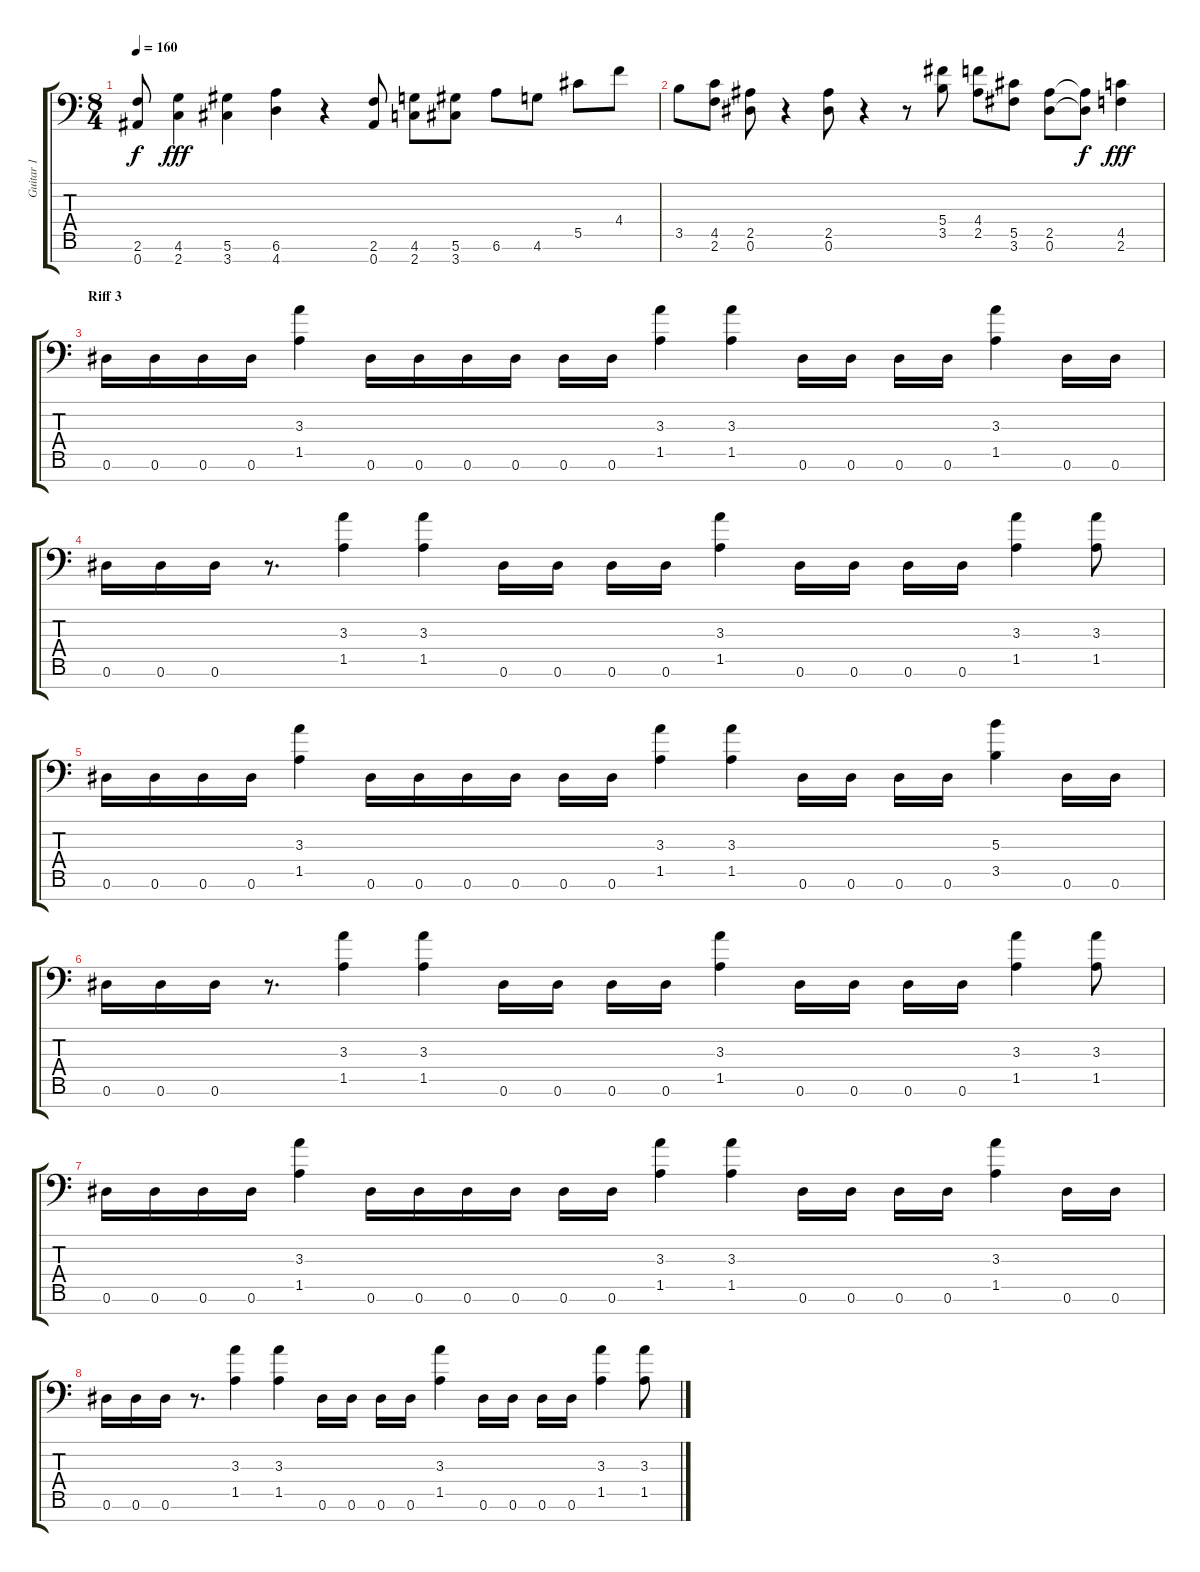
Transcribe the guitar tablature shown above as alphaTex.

\track ("Guitar 1" "Guitar 1") {instrument distortionguitar}
\staff {score tabs}
\tuning (Eb4 Bb3 Gb3 Db3 Ab2 Eb2 Bb1) {hide}
\ts (8 4)
\tempo 160
\clef f4
\ks c
(2.6{t} 0.7{t}).8{dy f} (4.6 2.7).4{dy fff} (5.6 3.7).4 (6.6 4.7).4 r.4 (2.6 0.7).8 (4.6 2.7).8 (5.6 3.7).8 6.6.8 4.6.8 5.5.8 4.4.8 |
3.5.8 (4.5 2.6).8 (2.5 0.6).8 r.4 (2.5 0.6).8 r.4 r.8 (5.4 3.5).8 (4.4 2.5).8 (5.5 3.6).8 (2.5 0.6).8 (2.5{t} 0.6{t}).8{dy f} (4.5 2.6).4{dy fff} |
\section ("" "Riff 3")
0.6.16 0.6.16 0.6.16 0.6.16 (3.3 1.5).4 0.6.16 0.6.16 0.6.16 0.6.16 0.6.16 0.6.16 (3.3 1.5).4 (3.3 1.5).4 0.6.16 0.6.16 0.6.16 0.6.16 (3.3 1.5).4 0.6.16 0.6.16 |
0.6.16 0.6.16 0.6.16 r.8{d} (3.3 1.5).4 (3.3 1.5).4 0.6.16 0.6.16 0.6.16 0.6.16 (3.3 1.5).4 0.6.16 0.6.16 0.6.16 0.6.16 (3.3 1.5).4 (3.3 1.5).8 |
0.6.16 0.6.16 0.6.16 0.6.16 (3.3 1.5).4 0.6.16 0.6.16 0.6.16 0.6.16 0.6.16 0.6.16 (3.3 1.5).4 (3.3 1.5).4 0.6.16 0.6.16 0.6.16 0.6.16 (5.3 3.5).4 0.6.16 0.6.16 |
0.6.16 0.6.16 0.6.16 r.8{d} (3.3 1.5).4 (3.3 1.5).4 0.6.16 0.6.16 0.6.16 0.6.16 (3.3 1.5).4 0.6.16 0.6.16 0.6.16 0.6.16 (3.3 1.5).4 (3.3 1.5).8 |
0.6.16 0.6.16 0.6.16 0.6.16 (3.3 1.5).4 0.6.16 0.6.16 0.6.16 0.6.16 0.6.16 0.6.16 (3.3 1.5).4 (3.3 1.5).4 0.6.16 0.6.16 0.6.16 0.6.16 (3.3 1.5).4 0.6.16 0.6.16 |
0.6.16 0.6.16 0.6.16 r.8{d} (3.3 1.5).4 (3.3 1.5).4 0.6.16 0.6.16 0.6.16 0.6.16 (3.3 1.5).4 0.6.16 0.6.16 0.6.16 0.6.16 (3.3 1.5).4 (3.3 1.5).8
